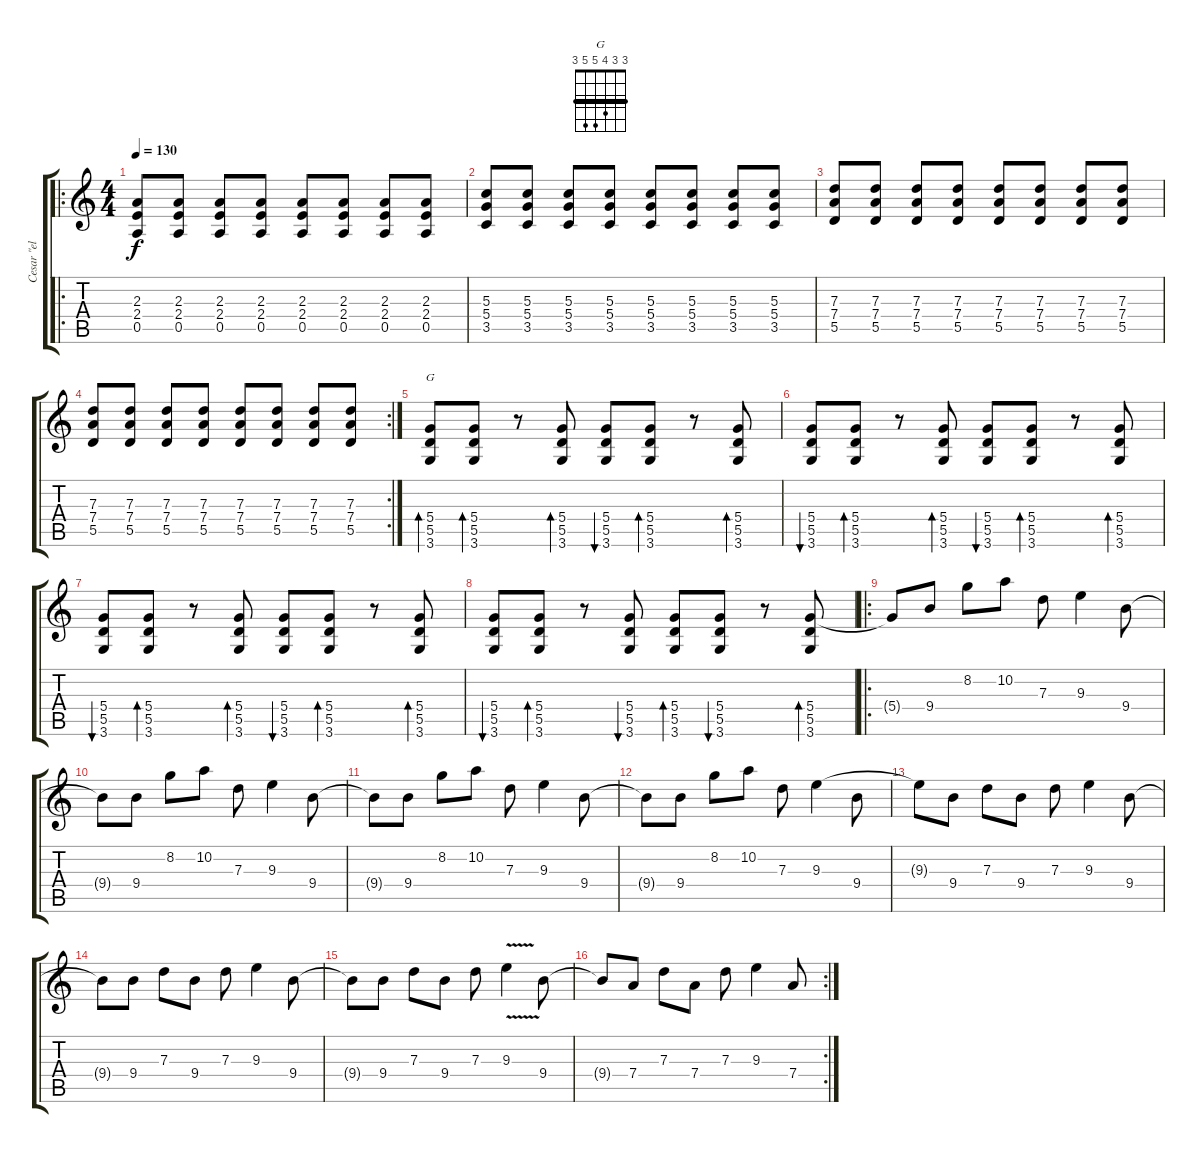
\track ("Cesar \"el vampiro\" Lopez" "Cesar \"el ") {instrument distortionguitar}
\staff {score tabs}
\tuning (E4 B3 G3 D3 A2 E2) {hide}
\chord ("G" 3 3 4 5 5 3) {barre 3}
\ro
\ts (4 4)
\tempo 130
\clef g2
\ks c
(2.3 2.4 0.5).8{dy f} (2.3 2.4 0.5).8 (2.3 2.4 0.5).8 (2.3 2.4 0.5).8 (2.3 2.4 0.5).8 (2.3 2.4 0.5).8 (2.3 2.4 0.5).8 (2.3 2.4 0.5).8 |
(5.3 5.4 3.5).8 (5.3 5.4 3.5).8 (5.3 5.4 3.5).8 (5.3 5.4 3.5).8 (5.3 5.4 3.5).8 (5.3 5.4 3.5).8 (5.3 5.4 3.5).8 (5.3 5.4 3.5).8 |
(7.3 7.4 5.5).8 (7.3 7.4 5.5).8 (7.3 7.4 5.5).8 (7.3 7.4 5.5).8 (7.3 7.4 5.5).8 (7.3 7.4 5.5).8 (7.3 7.4 5.5).8 (7.3 7.4 5.5).8 |
\rc 2
(7.3 7.4 5.5).8 (7.3 7.4 5.5).8 (7.3 7.4 5.5).8 (7.3 7.4 5.5).8 (7.3 7.4 5.5).8 (7.3 7.4 5.5).8 (7.3 7.4 5.5).8 (7.3 7.4 5.5).8 |
(5.4 5.5 3.6).8{bd 60 ch "G"} (5.4 5.5 3.6).8{bd 60} r.8 (5.4 5.5 3.6).8{bd 60} (5.4 5.5 3.6).8{bu 60} (5.4 5.5 3.6).8{bd 60} r.8 (5.4 5.5 3.6).8{bd 60} |
(5.4 5.5 3.6).8{bu 60} (5.4 5.5 3.6).8{bd 60} r.8 (5.4 5.5 3.6).8{bd 60} (5.4 5.5 3.6).8{bu 60} (5.4 5.5 3.6).8{bd 60} r.8 (5.4 5.5 3.6).8{bd 60} |
(5.4 5.5 3.6).8{bu 60} (5.4 5.5 3.6).8{bd 60} r.8 (5.4 5.5 3.6).8{bd 60} (5.4 5.5 3.6).8{bu 60} (5.4 5.5 3.6).8{bd 60} r.8 (5.4 5.5 3.6).8{bd 60} |
(5.4 5.5 3.6).8{bu 60} (5.4 5.5 3.6).8{bd 60} r.8 (5.4 5.5 3.6).8{bu 60} (5.4 5.5 3.6).8{bd 60} (5.4 5.5 3.6).8{bu 60} r.8 (5.4 5.5 3.6).8{bd 60} |
\ro
5.4{t}.8 9.4.8 8.2.8 10.2.8 7.3.8 9.3.4 9.4.8 |
9.4{t}.8 9.4.8 8.2.8 10.2.8 7.3.8 9.3.4 9.4.8 |
9.4{t}.8 9.4.8 8.2.8 10.2.8 7.3.8 9.3.4 9.4.8 |
9.4{t}.8 9.4.8 8.2.8 10.2.8 7.3.8 9.3.4 9.4.8 |
9.3{t}.8 9.4.8 7.3.8 9.4.8 7.3.8 9.3.4 9.4.8 |
9.4{t}.8 9.4.8 7.3.8 9.4.8 7.3.8 9.3.4 9.4.8 |
9.4{t}.8 9.4.8 7.3.8 9.4.8 7.3.8 9.3{v}.4 9.4.8 |
\rc 2
9.4{t}.8 7.4.8 7.3.8 7.4.8 7.3.8 9.3.4 7.4.8
